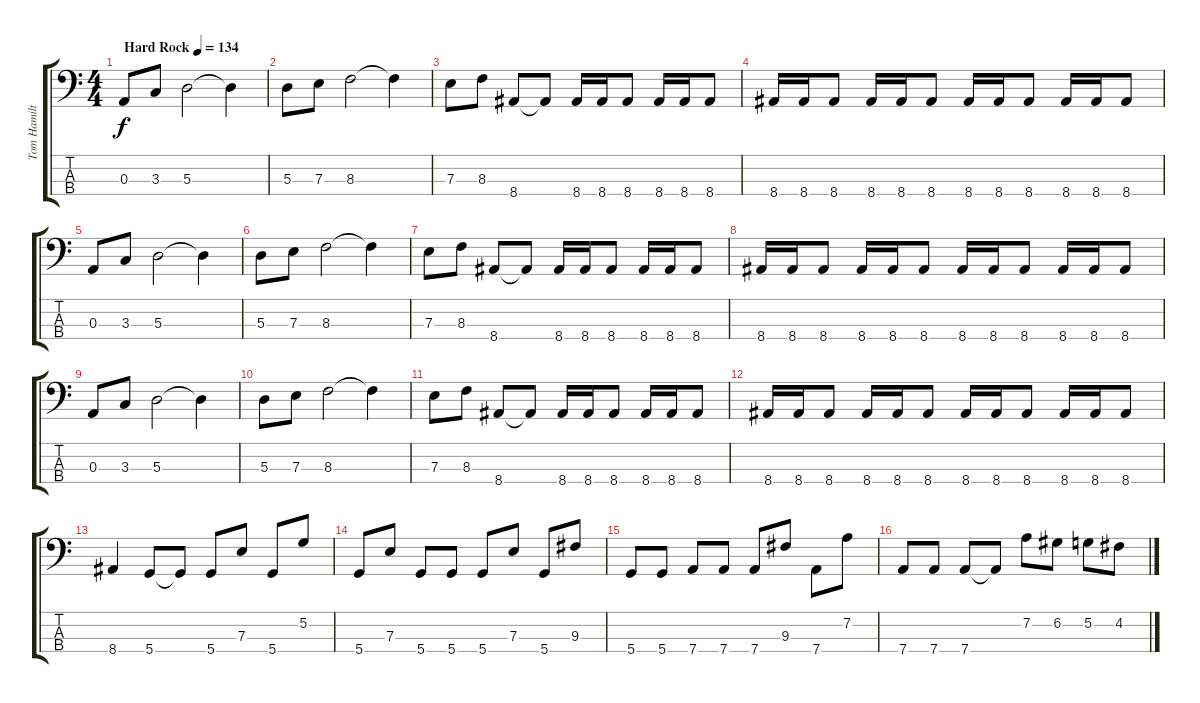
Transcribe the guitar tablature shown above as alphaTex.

\track ("Tom Hamilton" "Tom Hamilt") {instrument electricbassfinger}
\staff {score tabs}
\tuning (G2 D2 A1 D1) {hide}
\ts (4 4)
\tempo (134 "Hard Rock")
\clef f4
\ks c
0.3.8{dy f instrument electricbassfinger} 3.3.8 5.3.2 5.3{t}.4 |
5.3.8 7.3.8 8.3.2 8.3{t}.4 |
7.3.8 8.3.8 8.4.8 8.4{t}.8 8.4.16 8.4.16 8.4.8 8.4.16 8.4.16 8.4.8 |
8.4.16 8.4.16 8.4.8 8.4.16 8.4.16 8.4.8 8.4.16 8.4.16 8.4.8 8.4.16 8.4.16 8.4.8 |
0.3.8 3.3.8 5.3.2 5.3{t}.4 |
5.3.8 7.3.8 8.3.2 8.3{t}.4 |
7.3.8 8.3.8 8.4.8 8.4{t}.8 8.4.16 8.4.16 8.4.8 8.4.16 8.4.16 8.4.8 |
8.4.16 8.4.16 8.4.8 8.4.16 8.4.16 8.4.8 8.4.16 8.4.16 8.4.8 8.4.16 8.4.16 8.4.8 |
0.3.8 3.3.8 5.3.2 5.3{t}.4 |
5.3.8 7.3.8 8.3.2 8.3{t}.4 |
7.3.8 8.3.8 8.4.8 8.4{t}.8 8.4.16 8.4.16 8.4.8 8.4.16 8.4.16 8.4.8 |
8.4.16 8.4.16 8.4.8 8.4.16 8.4.16 8.4.8 8.4.16 8.4.16 8.4.8 8.4.16 8.4.16 8.4.8 |
8.4.4 5.4.8 5.4{t}.8 5.4.8 7.3.8 5.4.8 5.2.8 |
5.4.8 7.3.8 5.4.8 5.4.8 5.4.8 7.3.8 5.4.8 9.3.8 |
5.4.8 5.4.8 7.4.8 7.4.8 7.4.8 9.3.8 7.4.8 7.2.8 |
7.4.8 7.4.8 7.4.8 7.4{t}.8 7.2.8 6.2.8 5.2.8 4.2.8
